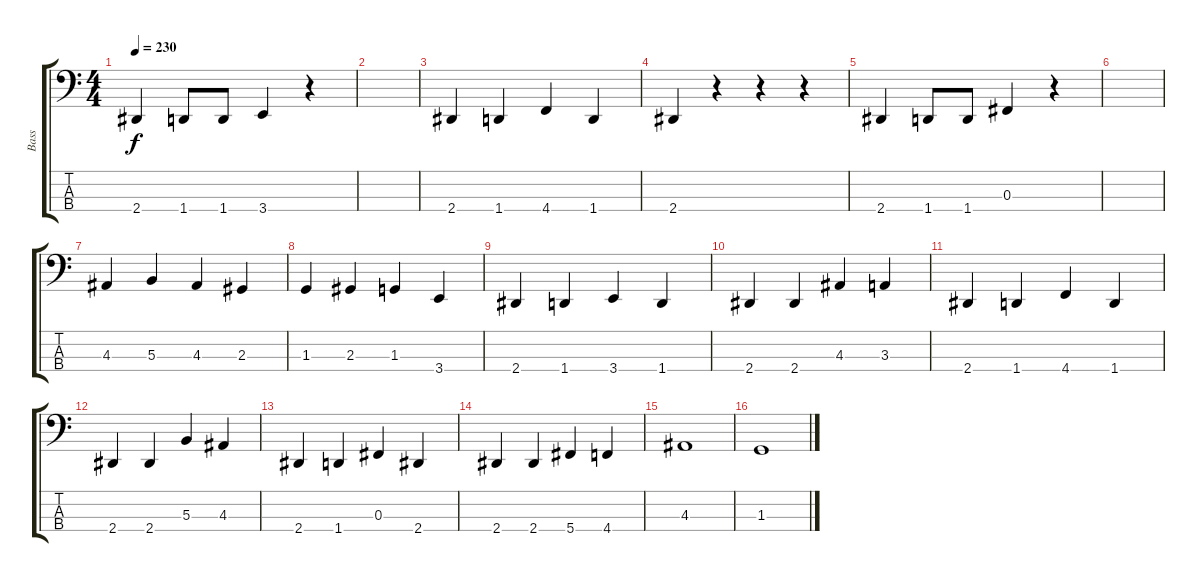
\track ("Bass" "Bass") {instrument electricbasspick}
\staff {score tabs}
\tuning (E2 B1 Gb1 Db1) {hide}
\ts (4 4)
\tempo 230
\clef f4
\ks c
2.4.4{dy f} 1.4.8 1.4.8 3.4.4 r.4 |
|
2.4.4 1.4.4 4.4.4 1.4.4 |
2.4.4 r.4 r.4 r.4 |
2.4.4 1.4.8 1.4.8 0.3.4 r.4 |
|
4.3.4 5.3.4 4.3.4 2.3.4 |
1.3.4 2.3.4 1.3.4 3.4.4 |
2.4.4 1.4.4 3.4.4 1.4.4 |
2.4.4 2.4.4 4.3.4 3.3.4 |
2.4.4 1.4.4 4.4.4 1.4.4 |
2.4.4 2.4.4 5.3.4 4.3.4 |
2.4.4 1.4.4 0.3.4 2.4.4 |
2.4.4 2.4.4 5.4.4 4.4.4 |
4.3.1 |
1.3.1
